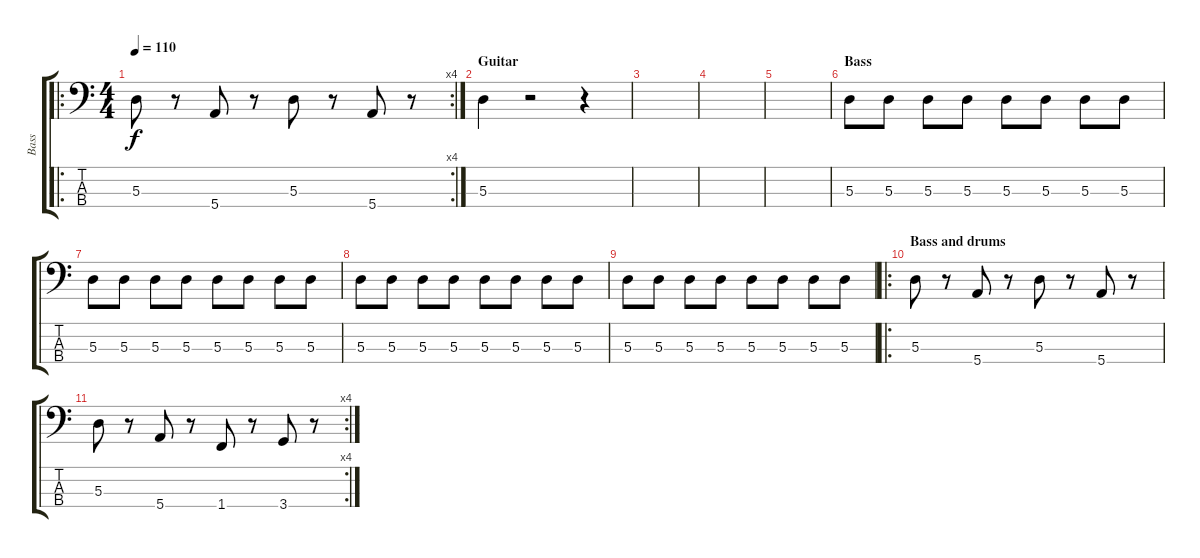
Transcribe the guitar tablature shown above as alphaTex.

\track ("Bass" "Bass") {instrument electricbassfinger}
\staff {score tabs}
\tuning (G2 D2 A1 E1) {hide}
\ro
\rc 4
\ts (4 4)
\tempo 110
\clef f4
\ks c
5.3.8{dy f volume 14 instrument electricbassfinger} r.8 5.4.8 r.8 5.3.8 r.8 5.4.8 r.8 |
\section ("" "Guitar")
5.3.4 r.2 r.4 |
|
|
|
\section ("" "Bass")
5.3.8{volume 10} 5.3.8 5.3.8 5.3.8 5.3.8 5.3.8 5.3.8 5.3.8 |
5.3.8 5.3.8 5.3.8 5.3.8 5.3.8 5.3.8 5.3.8 5.3.8 |
5.3.8 5.3.8 5.3.8 5.3.8 5.3.8 5.3.8 5.3.8 5.3.8 |
5.3.8 5.3.8 5.3.8 5.3.8 5.3.8 5.3.8 5.3.8 5.3.8 |
\ro
\section ("" "Bass and drums ")
5.3.8 r.8 5.4.8 r.8 5.3.8 r.8 5.4.8 r.8 |
\rc 4
5.3.8 r.8 5.4.8 r.8 1.4.8 r.8 3.4.8 r.8
